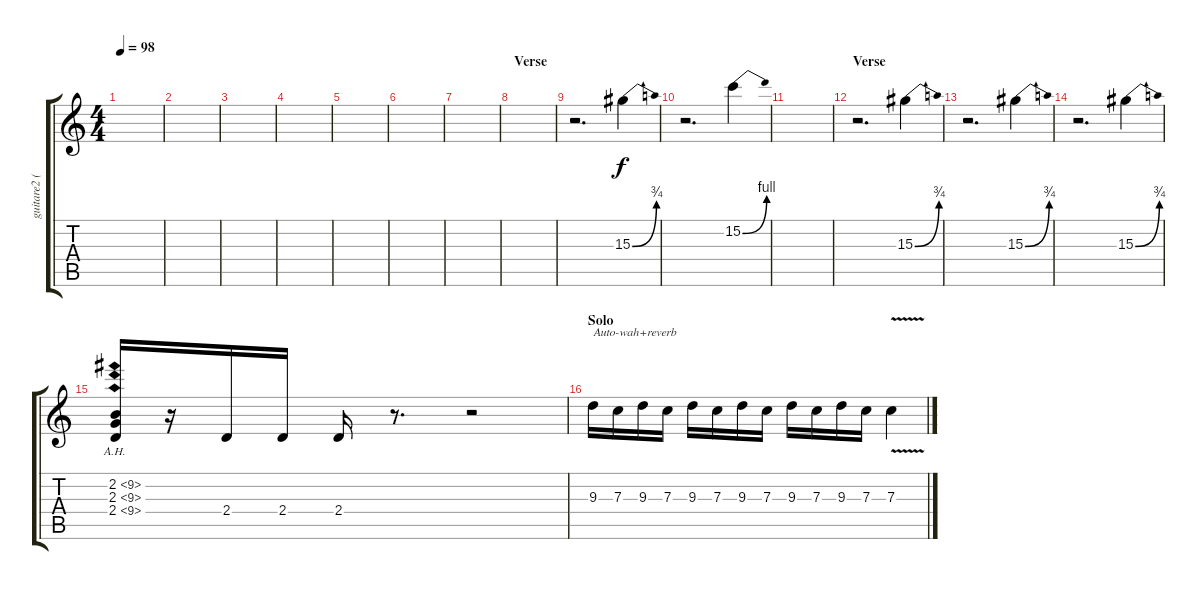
\track ("guitare2 (?)" "guitare2 (") {instrument distortionguitar}
\staff {score tabs}
\tuning (D4 A3 F3 C3 G2 C2) {hide}
\ts (4 4)
\tempo 98
\clef g2
\ks c
|
|
|
|
|
|
|
\section ("" "Verse")
|
r.2{d volume 14} 15.3{be (bend 0 0 60 3)}.4 |
r.2{d} 15.2{be (bend 0 0 60 4)}.4 |
|
\section ("" "Verse")
r.2{d} 15.3{be (bend 0 0 60 3)}.4 |
r.2{d} 15.3{be (bend 0 0 60 3)}.4 |
r.2{d} 15.3{be (bend 0 0 60 3)}.4 |
(2.2{ah 7} 2.3{ah 7} 2.4{ah 7}).16 r.16 2.4.16 2.4.16 2.4.16 r.8{d} r.2 |
\section ("" "Solo")
9.3.16{txt "Auto-wah+reverb"} 7.3.16 9.3.16 7.3.16 9.3.16 7.3.16 9.3.16 7.3.16 9.3.16 7.3.16 9.3.16 7.3.16 7.3{v}.4
